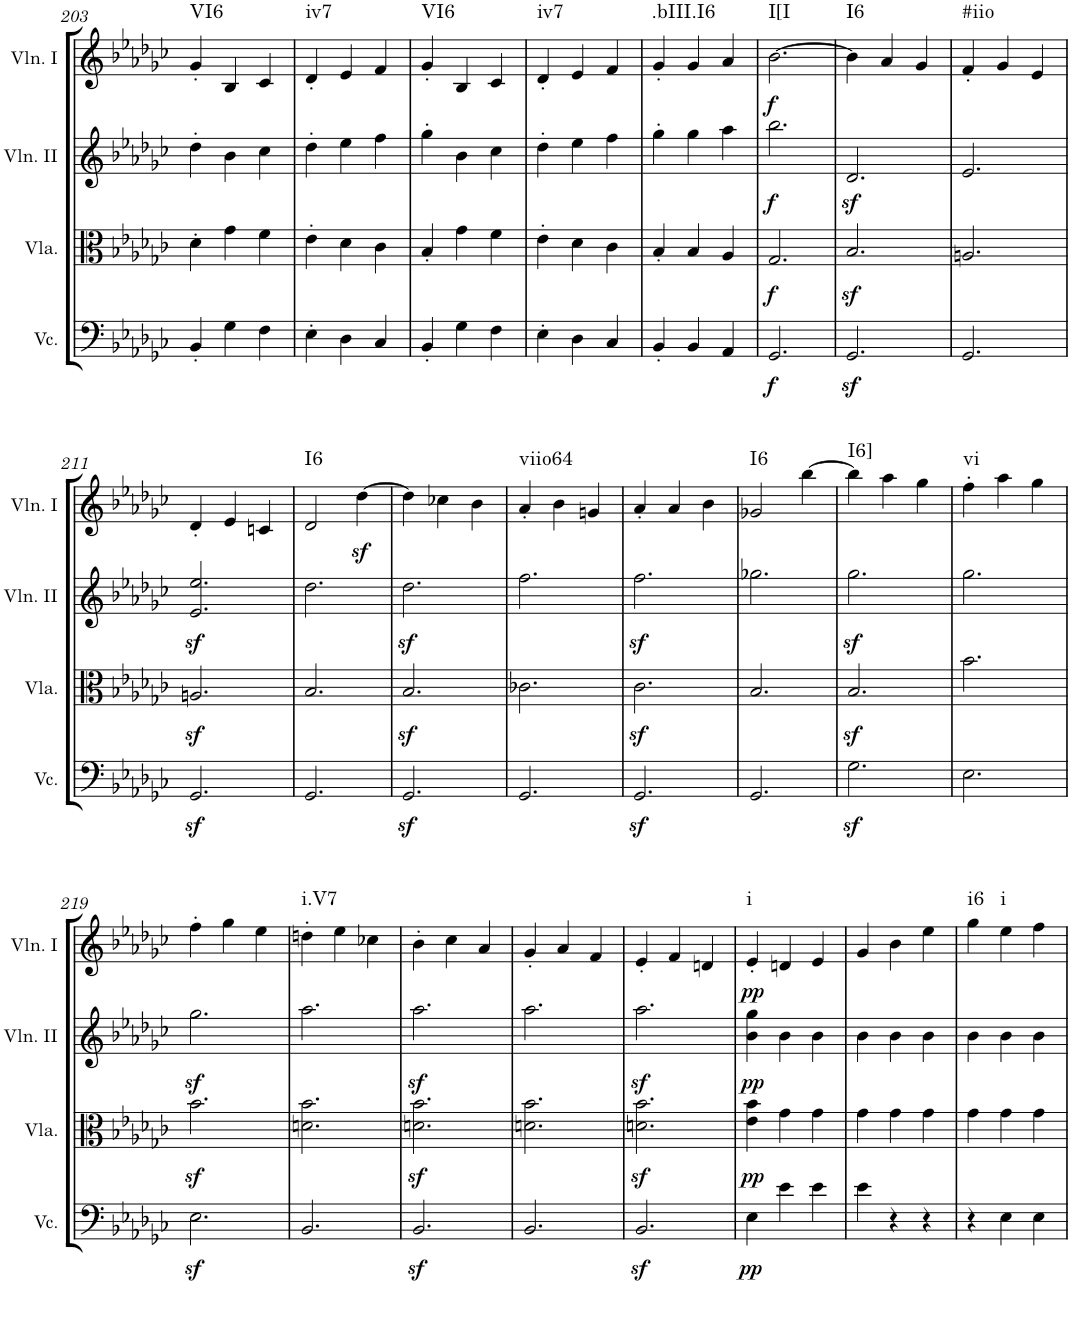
**kern	**dynam	**kern	**dynam	**kern	**dynam	**kern	**dynam	**harte
*part4	*part4	*part3	*part3	*part2	*part2	*part1	*part1	*part1
*staff4	*staff4	*staff3	*staff3	*staff2	*staff2	*staff1	*staff1	*
*I"Violoncello	*	*I"Viola	*	*I"Violin II	*	*I"Violin I	*	*
*I'Vc.	*	*I'Vla.	*	*I'Vln. II	*	*I'Vln. I	*	*
!!LO:PB:g=z
*clefF4	*	*clefC3	*	*clefG2	*	*clefG2	*	*
*k[b-e-a-d-g-c-]	*	*k[b-e-a-d-g-c-]	*	*k[b-e-a-d-g-c-]	*	*k[b-e-a-d-g-c-]	*	*
*e-:	*	*e-:	*	*e-:	*	*e-:	*	*
*M3/4	*	*M3/4	*	*M3/4	*	*M3/4	*	*
=203	=203	=203	=203	=203	=203	=203	=203	=203
!	!	!	!	!	!	!	!	!LO:H:kt=VI6
4BB-'/	.	4d-'\	.	4dd-'\	.	4g-'/	.	N
4G-\	.	4g-\	.	4b-\	.	4B-/	.	.
4F\	.	4f\	.	4cc-\	.	4c-/	.	.
=204	=204	=204	=204	=204	=204	=204	=204	=204
!	!	!	!	!	!	!	!	!LO:H:kt=iv7
4E-'\	.	4e-'\	.	4dd-'\	.	4d-'/	.	N
4D-\	.	4d-\	.	4ee-\	.	4e-/	.	.
4C-/	.	4c-\	.	4ff\	.	4f/	.	.
=205	=205	=205	=205	=205	=205	=205	=205	=205
!	!	!	!	!	!	!	!	!LO:H:kt=VI6
4BB-'/	.	4B-'/	.	4gg-'\	.	4g-'/	.	N
4G-\	.	4g-\	.	4b-\	.	4B-/	.	.
4F\	.	4f\	.	4cc-\	.	4c-/	.	.
=206	=206	=206	=206	=206	=206	=206	=206	=206
!	!	!	!	!	!	!	!	!LO:H:kt=iv7
4E-'\	.	4e-'\	.	4dd-'\	.	4d-'/	.	N
4D-\	.	4d-\	.	4ee-\	.	4e-/	.	.
4C-/	.	4c-\	.	4ff\	.	4f/	.	.
=207	=207	=207	=207	=207	=207	=207	=207	=207
!	!	!	!	!	!	!	!	!LO:H:kt=.bIII.I6
4BB-'/	.	4B-'/	.	4gg-'\	.	4g-'/	.	N
4BB-/	.	4B-/	.	4gg-\	.	4g-/	.	.
4AA-/	.	4A-/	.	4aa-\	.	4a-/	.	.
=208	=208	=208	=208	=208	=208	=208	=208	=208
!	!LO:DY:b	!	!LO:DY:b	!	!LO:DY:b	!	!LO:DY:b	!LO:H:kt=I[I
2.GG-/	f	2.G-/	f	2.bb-\	f	[2.b-\	f	N
=209	=209	=209	=209	=209	=209	=209	=209	=209
!	!	!	!	!	!	!	!	!LO:H:kt=I6
2.GG-z</	.	2.B-z</	.	2.d-z</	.	4b-\]	.	N
.	.	.	.	.	.	4a-/	.	.
.	.	.	.	.	.	4g-/	.	.
=210	=210	=210	=210	=210	=210	=210	=210	=210
!	!	!	!	!	!	!	!	!LO:H:kt=#iio
2.GG-/	.	2.An/	.	2.e-/	.	4f'/	.	N
.	.	.	.	.	.	4g-/	.	.
.	.	.	.	.	.	4e-/	.	.
!!LO:LB:g=z
=211	=211	=211	=211	=211	=211	=211	=211	=211
2.GG-z</	.	2.Anz</	.	2.e-/z< 2.ee-/z<	.	4d-'/	.	.
.	.	.	.	.	.	4e-/	.	.
.	.	.	.	.	.	4cn/	.	.
=212	=212	=212	=212	=212	=212	=212	=212	=212
!	!	!	!	!	!	!	!	!LO:H:kt=I6
2.GG-/	.	2.B-/	.	2.dd-\	.	2d-/	.	N
.	.	.	.	.	.	[4dd-z<\	.	.
=213	=213	=213	=213	=213	=213	=213	=213	=213
2.GG-z</	.	2.B-z</	.	2.dd-z<\	.	4dd-\]	.	.
.	.	.	.	.	.	4cc-X\	.	.
.	.	.	.	.	.	4b-\	.	.
=214	=214	=214	=214	=214	=214	=214	=214	=214
!	!	!	!	!	!	!	!	!LO:H:kt=viio64
2.GG-/	.	2.c-X\	.	2.ff\	.	4a-'/	.	N
.	.	.	.	.	.	4b-\	.	.
.	.	.	.	.	.	4gn/	.	.
=215	=215	=215	=215	=215	=215	=215	=215	=215
2.GG-z</	.	2.c-z<\	.	2.ffz<\	.	4a-'/	.	.
.	.	.	.	.	.	4a-/	.	.
.	.	.	.	.	.	4b-\	.	.
=216	=216	=216	=216	=216	=216	=216	=216	=216
!	!	!	!	!	!	!	!	!LO:H:kt=I6
2.GG-/	.	2.B-/	.	2.gg-X\	.	2g-X/	.	N
.	.	.	.	.	.	[4bb-\	.	.
=217	=217	=217	=217	=217	=217	=217	=217	=217
!	!	!	!	!	!	!	!	!LO:H:kt=I6]
2.G-z<\	.	2.B-z</	.	2.gg-z<\	.	4bb-\]	.	N
.	.	.	.	.	.	4aa-\	.	.
.	.	.	.	.	.	4gg-\	.	.
=218	=218	=218	=218	=218	=218	=218	=218	=218
!	!	!	!	!	!	!	!	!LO:H:kt=vi
2.E-\	.	2.b-\	.	2.gg-\	.	4ff'\	.	N
.	.	.	.	.	.	4aa-\	.	.
.	.	.	.	.	.	4gg-\	.	.
!!LO:LB:g=z
=219	=219	=219	=219	=219	=219	=219	=219	=219
2.E-z<\	.	2.b-z<\	.	2.gg-z<\	.	4ff'\	.	.
.	.	.	.	.	.	4gg-\	.	.
.	.	.	.	.	.	4ee-\	.	.
=220	=220	=220	=220	=220	=220	=220	=220	=220
!	!	!	!	!	!	!	!	!LO:H:kt=i.V7
2.BB-/	.	2.dn\ 2.b-\	.	2.aa-\	.	4ddn'\	.	N
.	.	.	.	.	.	4ee-\	.	.
.	.	.	.	.	.	4cc-X\	.	.
=221	=221	=221	=221	=221	=221	=221	=221	=221
2.BB-z</	.	2.dn\z< 2.b-\z<	.	2.aa-z<\	.	4b-'\	.	.
.	.	.	.	.	.	4cc-\	.	.
.	.	.	.	.	.	4a-/	.	.
=222	=222	=222	=222	=222	=222	=222	=222	=222
2.BB-/	.	2.dn\ 2.b-\	.	2.aa-\	.	4g-'/	.	.
.	.	.	.	.	.	4a-/	.	.
.	.	.	.	.	.	4f/	.	.
=223	=223	=223	=223	=223	=223	=223	=223	=223
2.BB-z</	.	2.dn\z< 2.b-\z<	.	2.aa-z<\	.	4e-'/	.	.
.	.	.	.	.	.	4f/	.	.
.	.	.	.	.	.	4dn/	.	.
=224	=224	=224	=224	=224	=224	=224	=224	=224
!	!LO:DY:b	!	!LO:DY:b	!	!LO:DY:b	!	!LO:DY:b	!LO:H:kt=i
4E-\	pp	4e-\ 4b-\	pp	4b-\ 4gg-\	pp	4e-'/	pp	N
4e-\	.	4g-\	.	4b-\	.	4dn/	.	.
4e-\	.	4g-\	.	4b-\	.	4e-/	.	.
=225	=225	=225	=225	=225	=225	=225	=225	=225
4e-\	.	4g-\	.	4b-\	.	4g-/	.	.
4r	.	4g-\	.	4b-\	.	4b-\	.	.
4r	.	4g-\	.	4b-\	.	4ee-\	.	.
=226	=226	=226	=226	=226	=226	=226	=226	=226
!	!	!	!	!	!	!	!	!LO:H:kt=i6
4r	.	4g-\	.	4b-\	.	4gg-\	.	N
!	!	!	!	!	!	!	!	!LO:H:kt=i
4E-\	.	4g-\	.	4b-\	.	4ee-\	.	N
4E-\	.	4g-\	.	4b-\	.	4ff\	.	.
=	=	=	=	=	=	=	=	=
*-	*-	*-	*-	*-	*-	*-	*-	*-
